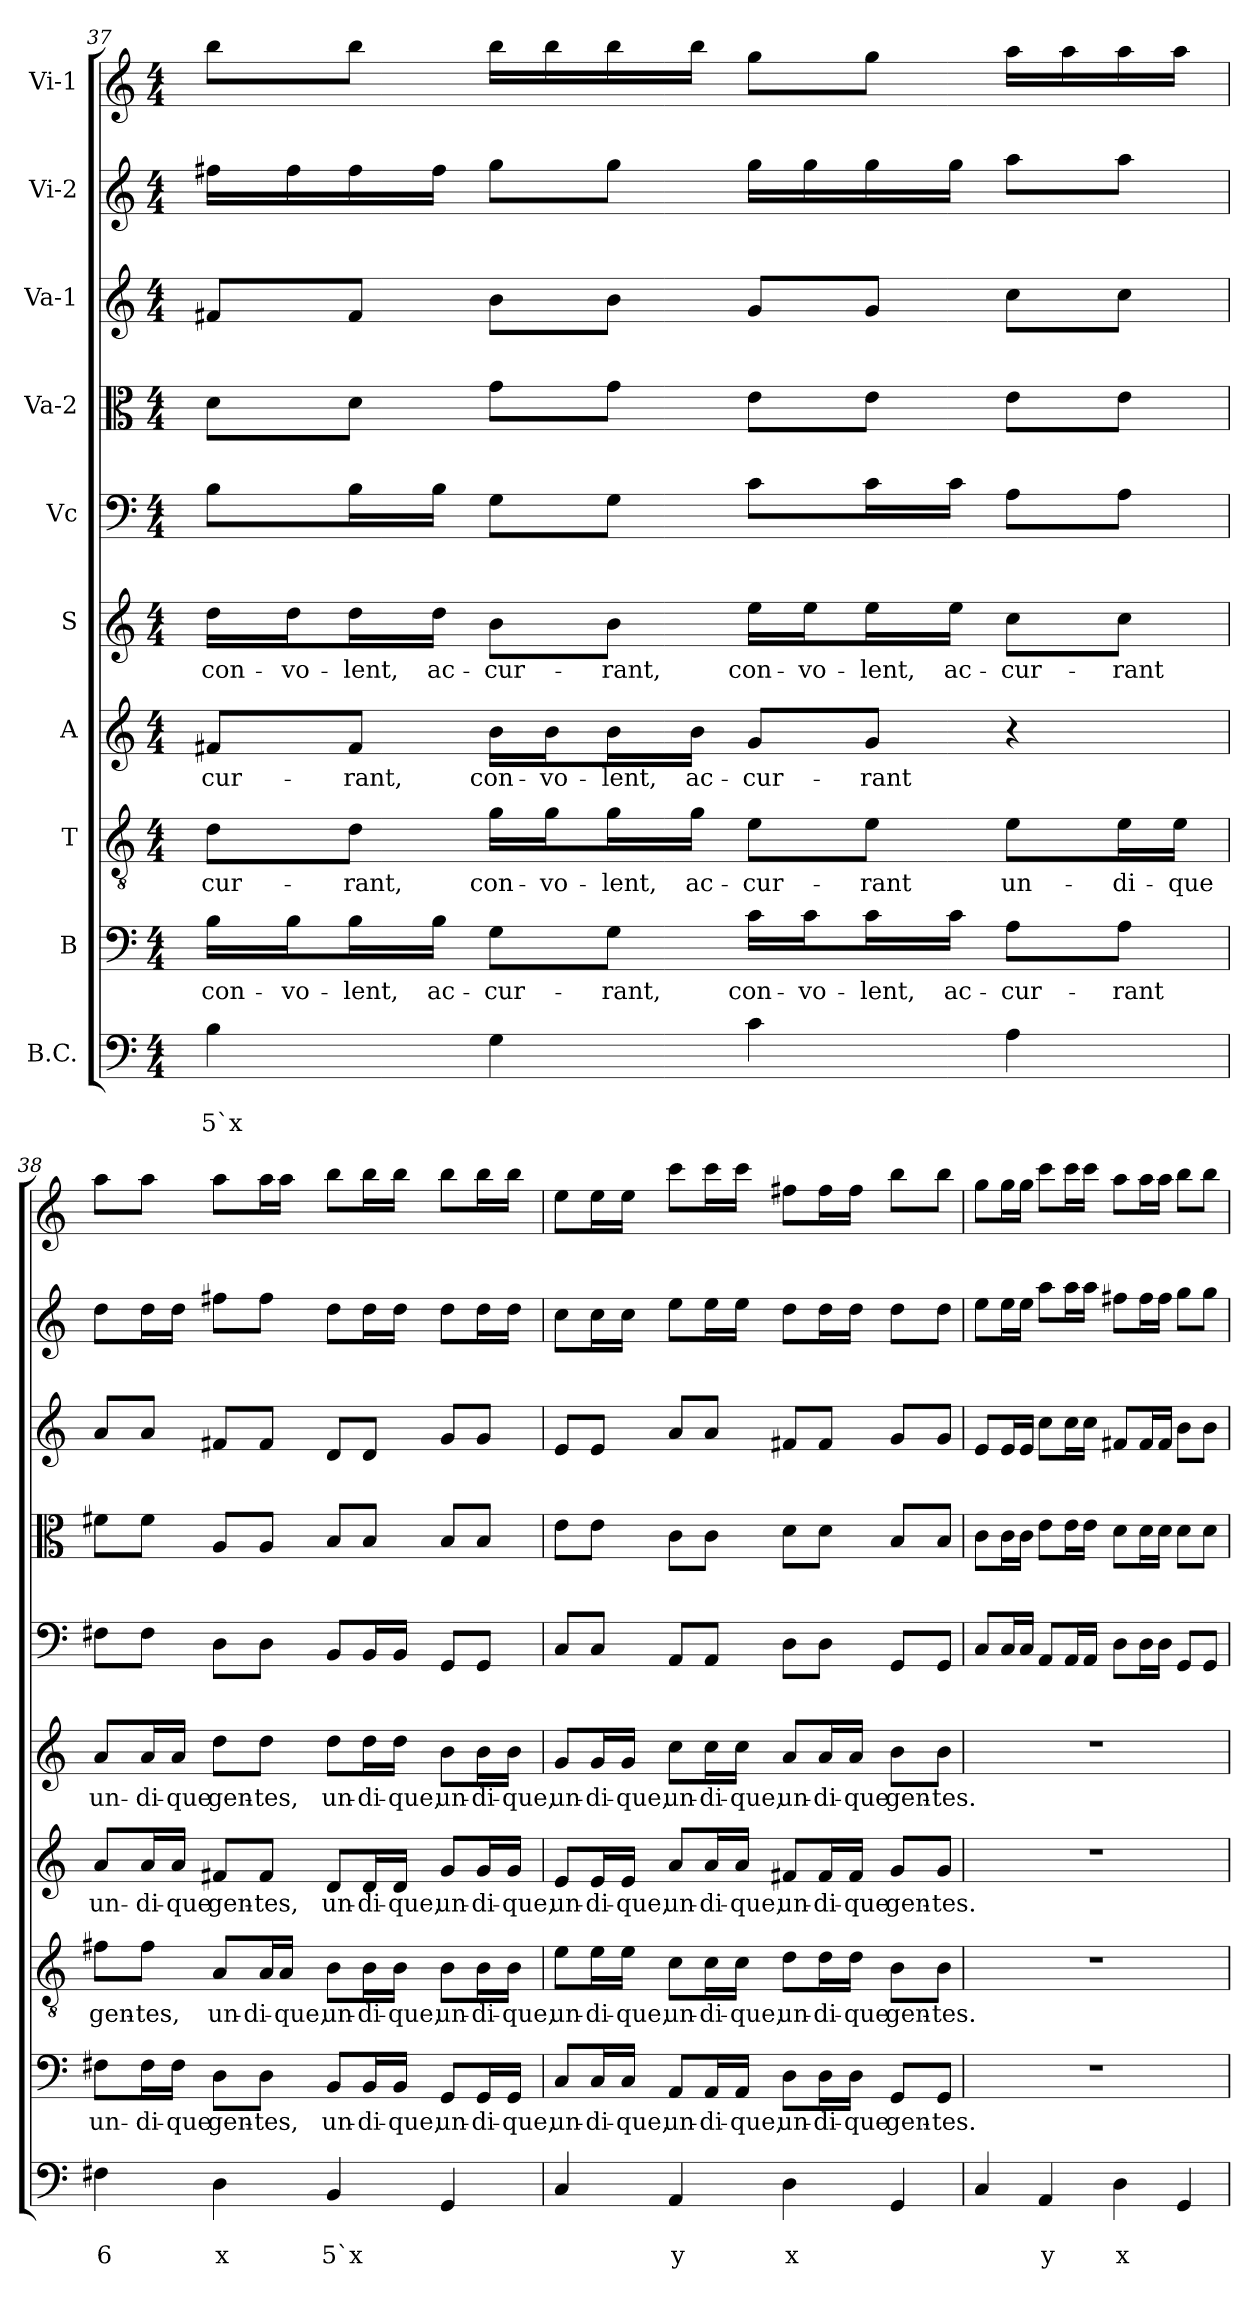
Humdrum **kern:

**kern	**text	**text	**kern	**text	**kern	**text	**kern	**text	**kern	**text	**kern	**kern	**kern	**kern	**kern
*part10	*part10	*part10	*part9	*part9	*part8	*part8	*part7	*part7	*part6	*part6	*part5	*part4	*part3	*part2	*part1
*staff10	*staff10	*staff10	*staff9	*staff9	*staff8	*staff8	*staff7	*staff7	*staff6	*staff6	*staff5	*staff4	*staff3	*staff2	*staff1
*I"B.C.	*	*	*I"B	*	*I"T	*	*I"A	*	*I"S	*	*I"Vc	*I"Va-2	*I"Va-1	*I"Vi-2	*I"Vi-1
*clefF4	*	*	*clefF4	*	*clefGv2	*	*clefG2	*	*clefG2	*	*clefF4	*clefC3	*clefG2	*clefG2	*clefG2
*k[]	*	*	*k[]	*	*k[]	*	*k[]	*	*k[]	*	*k[]	*k[]	*k[]	*k[]	*k[]
*C:	*	*	*C:	*	*C:	*	*C:	*	*C:	*	*C:	*C:	*C:	*C:	*C:
*M4/4	*	*	*M4/4	*	*M4/4	*	*M4/4	*	*M4/4	*	*M4/4	*M4/4	*M4/4	*M4/4	*M4/4
=37	=37	=37	=37	=37	=37	=37	=37	=37	=37	=37	=37	=37	=37	=37	=37
!	!	!LO:LY:b	!	!LO:LY:b	!	!LO:LY:b	!	!LO:LY:b	!	!LO:LY:b	!	!	!	!	!
4B\	.	5`x	16B\LL	con-	8d\L	-cur-	8f#X/L	-cur-	16dd\LL	con-	8B\L	8d\L	8f#X/L	16ff#X\LL	8bb\L
!	!	!	!	!LO:LY:b	!	!	!	!	!	!LO:LY:b	!	!	!	!	!
.	.	.	16B\J	-vo-	.	.	.	.	16dd\J	-vo-	.	.	.	16ff#\	.
!	!	!	!	!LO:LY:b	!	!LO:LY:b	!	!LO:LY:b	!	!LO:LY:b	!	!	!	!	!
.	.	.	16B\L	-lent,	8d\J	-rant,	8f#/J	-rant,	16dd\L	-lent,	16B\L	8d\J	8f#/J	16ff#\	8bb\J
!	!	!	!	!LO:LY:b	!	!	!	!	!	!LO:LY:b	!	!	!	!	!
.	.	.	16B\JJ	ac-	.	.	.	.	16dd\JJ	ac-	16B\JJ	.	.	16ff#\JJ	.
!	!	!	!	!LO:LY:b	!	!LO:LY:b	!	!LO:LY:b	!	!LO:LY:b	!	!	!	!	!
4G\	.	.	8G\L	-cur-	16g\LL	con-	16b\LL	con-	8b\L	-cur-	8G\L	8g\L	8b\L	8gg\L	16bb\LL
!	!	!	!	!	!	!LO:LY:b	!	!LO:LY:b	!	!	!	!	!	!	!
.	.	.	.	.	16g\J	-vo-	16b\J	-vo-	.	.	.	.	.	.	16bb\
!	!	!	!	!LO:LY:b	!	!LO:LY:b	!	!LO:LY:b	!	!LO:LY:b	!	!	!	!	!
.	.	.	8G\J	-rant,	16g\L	-lent,	16b\L	-lent,	8b\J	-rant,	8G\J	8g\J	8b\J	8gg\J	16bb\
!	!	!	!	!	!	!LO:LY:b	!	!LO:LY:b	!	!	!	!	!	!	!
.	.	.	.	.	16g\JJ	ac-	16b\JJ	ac-	.	.	.	.	.	.	16bb\JJ
!	!	!	!	!LO:LY:b	!	!LO:LY:b	!	!LO:LY:b	!	!LO:LY:b	!	!	!	!	!
4c\	.	.	16c\LL	con-	8e\L	-cur-	8g/L	-cur-	16ee\LL	con-	8c\L	8e\L	8g/L	16gg\LL	8gg\L
!	!	!	!	!LO:LY:b	!	!	!	!	!	!LO:LY:b	!	!	!	!	!
.	.	.	16c\J	-vo-	.	.	.	.	16ee\J	-vo-	.	.	.	16gg\	.
!	!	!	!	!LO:LY:b	!	!LO:LY:b	!	!LO:LY:b	!	!LO:LY:b	!	!	!	!	!
.	.	.	16c\L	-lent,	8e\J	-rant	8g/J	-rant	16ee\L	-lent,	16c\L	8e\J	8g/J	16gg\	8gg\J
!	!	!	!	!LO:LY:b	!	!	!	!	!	!LO:LY:b	!	!	!	!	!
.	.	.	16c\JJ	ac-	.	.	.	.	16ee\JJ	ac-	16c\JJ	.	.	16gg\JJ	.
!	!	!	!	!LO:LY:b	!	!LO:LY:b	!	!	!	!LO:LY:b	!	!	!	!	!
4A\	.	.	8A\L	-cur-	8e\L	un-	4r	.	8cc\L	-cur-	8A\L	8e\L	8cc\L	8aa\L	16aa\LL
.	.	.	.	.	.	.	.	.	.	.	.	.	.	.	16aa\
!	!	!	!	!LO:LY:b	!	!LO:LY:b	!	!	!	!LO:LY:b	!	!	!	!	!
.	.	.	8A\J	-rant	16e\L	-di-	.	.	8cc\J	-rant	8A\J	8e\J	8cc\J	8aa\J	16aa\
!	!	!	!	!	!	!LO:LY:b	!	!	!	!	!	!	!	!	!
.	.	.	.	.	16e\JJ	-que	.	.	.	.	.	.	.	.	16aa\JJ
!!LO:PB:g=z
=38	=38	=38	=38	=38	=38	=38	=38	=38	=38	=38	=38	=38	=38	=38	=38
!	!	!LO:LY:b	!	!LO:LY:b	!	!LO:LY:b	!	!LO:LY:b	!	!LO:LY:b	!	!	!	!	!
4F#X\	.	6	8F#X\L	un-	8f#X\L	gen-	8a/L	un-	8a/L	un-	8F#X\L	8f#X\L	8a/L	8dd\L	8aa\L
!	!	!	!	!LO:LY:b	!	!LO:LY:b	!	!LO:LY:b	!	!LO:LY:b	!	!	!	!	!
.	.	.	16F#\L	-di-	8f#\J	-tes,	16a/L	-di-	16a/L	-di-	8F#\J	8f#\J	8a/J	16dd\L	8aa\J
!	!	!	!	!LO:LY:b	!	!	!	!LO:LY:b	!	!LO:LY:b	!	!	!	!	!
.	.	.	16F#\JJ	-que	.	.	16a/JJ	-que	16a/JJ	-que	.	.	.	16dd\JJ	.
!	!	!LO:LY:b	!	!LO:LY:b	!	!LO:LY:b	!	!LO:LY:b	!	!LO:LY:b	!	!	!	!	!
4D\	.	x	8D\L	gen-	8A/L	un-	8f#X/L	gen-	8dd\L	gen-	8D\L	8A/L	8f#X/L	8ff#X\L	8aa\L
!	!	!	!	!LO:LY:b	!	!LO:LY:b	!	!LO:LY:b	!	!LO:LY:b	!	!	!	!	!
.	.	.	8D\J	-tes,	16A/L	-di-	8f#/J	-tes,	8dd\J	-tes,	8D\J	8A/J	8f#/J	8ff#\J	16aa\L
!	!	!	!	!	!	!LO:LY:b	!	!	!	!	!	!	!	!	!
.	.	.	.	.	16A/JJ	-que,	.	.	.	.	.	.	.	.	16aa\JJ
!	!	!LO:LY:b	!	!LO:LY:b	!	!LO:LY:b	!	!LO:LY:b	!	!LO:LY:b	!	!	!	!	!
4BB/	.	5`x	8BB/L	un-	8B\L	un-	8d/L	un-	8dd\L	un-	8BB/L	8B/L	8d/L	8dd\L	8bb\L
!	!	!	!	!LO:LY:b	!	!LO:LY:b	!	!LO:LY:b	!	!LO:LY:b	!	!	!	!	!
.	.	.	16BB/L	-di-	16B\L	-di-	16d/L	-di-	16dd\L	-di-	16BB/L	8B/J	8d/J	16dd\L	16bb\L
!	!	!	!	!LO:LY:b	!	!LO:LY:b	!	!LO:LY:b	!	!LO:LY:b	!	!	!	!	!
.	.	.	16BB/JJ	-que,	16B\JJ	-que,	16d/JJ	-que,	16dd\JJ	-que,	16BB/JJ	.	.	16dd\JJ	16bb\JJ
!	!	!	!	!LO:LY:b	!	!LO:LY:b	!	!LO:LY:b	!	!LO:LY:b	!	!	!	!	!
4GG/	.	.	8GG/L	un-	8B\L	un-	8g/L	un-	8b\L	un-	8GG/L	8B/L	8g/L	8dd\L	8bb\L
!	!	!	!	!LO:LY:b	!	!LO:LY:b	!	!LO:LY:b	!	!LO:LY:b	!	!	!	!	!
.	.	.	16GG/L	-di-	16B\L	-di-	16g/L	-di-	16b\L	-di-	8GG/J	8B/J	8g/J	16dd\L	16bb\L
!	!	!	!	!LO:LY:b	!	!LO:LY:b	!	!LO:LY:b	!	!LO:LY:b	!	!	!	!	!
.	.	.	16GG/JJ	-que,	16B\JJ	-que,	16g/JJ	-que,	16b\JJ	-que,	.	.	.	16dd\JJ	16bb\JJ
=39	=39	=39	=39	=39	=39	=39	=39	=39	=39	=39	=39	=39	=39	=39	=39
!	!	!	!	!LO:LY:b	!	!LO:LY:b	!	!LO:LY:b	!	!LO:LY:b	!	!	!	!	!
4C/	.	.	8C/L	un-	8e\L	un-	8e/L	un-	8g/L	un-	8C/L	8e\L	8e/L	8cc\L	8ee\L
!	!	!	!	!LO:LY:b	!	!LO:LY:b	!	!LO:LY:b	!	!LO:LY:b	!	!	!	!	!
.	.	.	16C/L	-di-	16e\L	-di-	16e/L	-di-	16g/L	-di-	8C/J	8e\J	8e/J	16cc\L	16ee\L
!	!	!	!	!LO:LY:b	!	!LO:LY:b	!	!LO:LY:b	!	!LO:LY:b	!	!	!	!	!
.	.	.	16C/JJ	-que,	16e\JJ	-que,	16e/JJ	-que,	16g/JJ	-que,	.	.	.	16cc\JJ	16ee\JJ
!	!	!LO:LY:b	!	!LO:LY:b	!	!LO:LY:b	!	!LO:LY:b	!	!LO:LY:b	!	!	!	!	!
4AA/	.	y	8AA/L	un-	8c\L	un-	8a/L	un-	8cc\L	un-	8AA/L	8c\L	8a/L	8ee\L	8ccc\L
!	!	!	!	!LO:LY:b	!	!LO:LY:b	!	!LO:LY:b	!	!LO:LY:b	!	!	!	!	!
.	.	.	16AA/L	-di-	16c\L	-di-	16a/L	-di-	16cc\L	-di-	8AA/J	8c\J	8a/J	16ee\L	16ccc\L
!	!	!	!	!LO:LY:b	!	!LO:LY:b	!	!LO:LY:b	!	!LO:LY:b	!	!	!	!	!
.	.	.	16AA/JJ	-que,	16c\JJ	-que,	16a/JJ	-que,	16cc\JJ	-que,	.	.	.	16ee\JJ	16ccc\JJ
!	!	!LO:LY:b	!	!LO:LY:b	!	!LO:LY:b	!	!LO:LY:b	!	!LO:LY:b	!	!	!	!	!
4D\	.	x	8D\L	un-	8d\L	un-	8f#X/L	un-	8a/L	un-	8D\L	8d\L	8f#X/L	8dd\L	8ff#X\L
!	!	!	!	!LO:LY:b	!	!LO:LY:b	!	!LO:LY:b	!	!LO:LY:b	!	!	!	!	!
.	.	.	16D\L	-di-	16d\L	-di-	16f#/L	-di-	16a/L	-di-	8D\J	8d\J	8f#/J	16dd\L	16ff#\L
!	!	!	!	!LO:LY:b	!	!LO:LY:b	!	!LO:LY:b	!	!LO:LY:b	!	!	!	!	!
.	.	.	16D\JJ	-que	16d\JJ	-que	16f#/JJ	-que	16a/JJ	-que	.	.	.	16dd\JJ	16ff#\JJ
!	!	!	!	!LO:LY:b	!	!LO:LY:b	!	!LO:LY:b	!	!LO:LY:b	!	!	!	!	!
4GG/	.	.	8GG/L	gen-	8B\L	gen-	8g/L	gen-	8b\L	gen-	8GG/L	8B/L	8g/L	8dd\L	8bb\L
!	!	!	!	!LO:LY:b	!	!LO:LY:b	!	!LO:LY:b	!	!LO:LY:b	!	!	!	!	!
.	.	.	8GG/J	-tes.	8B\J	-tes.	8g/J	-tes.	8b\J	-tes.	8GG/J	8B/J	8g/J	8dd\J	8bb\J
!!LO:PB:g=z
=40	=40	=40	=40	=40	=40	=40	=40	=40	=40	=40	=40	=40	=40	=40	=40
4C/	.	.	1r	.	1r	.	1r	.	1r	.	8C/L	8c\L	8e/L	8ee\L	8gg\L
.	.	.	.	.	.	.	.	.	.	.	16C/L	16c\L	16e/L	16ee\L	16gg\L
.	.	.	.	.	.	.	.	.	.	.	16C/JJ	16c\JJ	16e/JJ	16ee\JJ	16gg\JJ
!	!	!LO:LY:b	!	!	!	!	!	!	!	!	!	!	!	!	!
4AA/	.	y	.	.	.	.	.	.	.	.	8AA/L	8e\L	8cc\L	8aa\L	8ccc\L
.	.	.	.	.	.	.	.	.	.	.	16AA/L	16e\L	16cc\L	16aa\L	16ccc\L
.	.	.	.	.	.	.	.	.	.	.	16AA/JJ	16e\JJ	16cc\JJ	16aa\JJ	16ccc\JJ
!	!	!LO:LY:b	!	!	!	!	!	!	!	!	!	!	!	!	!
4D\	.	x	.	.	.	.	.	.	.	.	8D\L	8d\L	8f#X/L	8ff#X\L	8aa\L
.	.	.	.	.	.	.	.	.	.	.	16D\L	16d\L	16f#/L	16ff#\L	16aa\L
.	.	.	.	.	.	.	.	.	.	.	16D\JJ	16d\JJ	16f#/JJ	16ff#\JJ	16aa\JJ
4GG/	.	.	.	.	.	.	.	.	.	.	8GG/L	8d\L	8b\L	8gg\L	8bb\L
.	.	.	.	.	.	.	.	.	.	.	8GG/J	8d\J	8b\J	8gg\J	8bb\J
=	=	=	=	=	=	=	=	=	=	=	=	=	=	=	=
*-	*-	*-	*-	*-	*-	*-	*-	*-	*-	*-	*-	*-	*-	*-	*-
